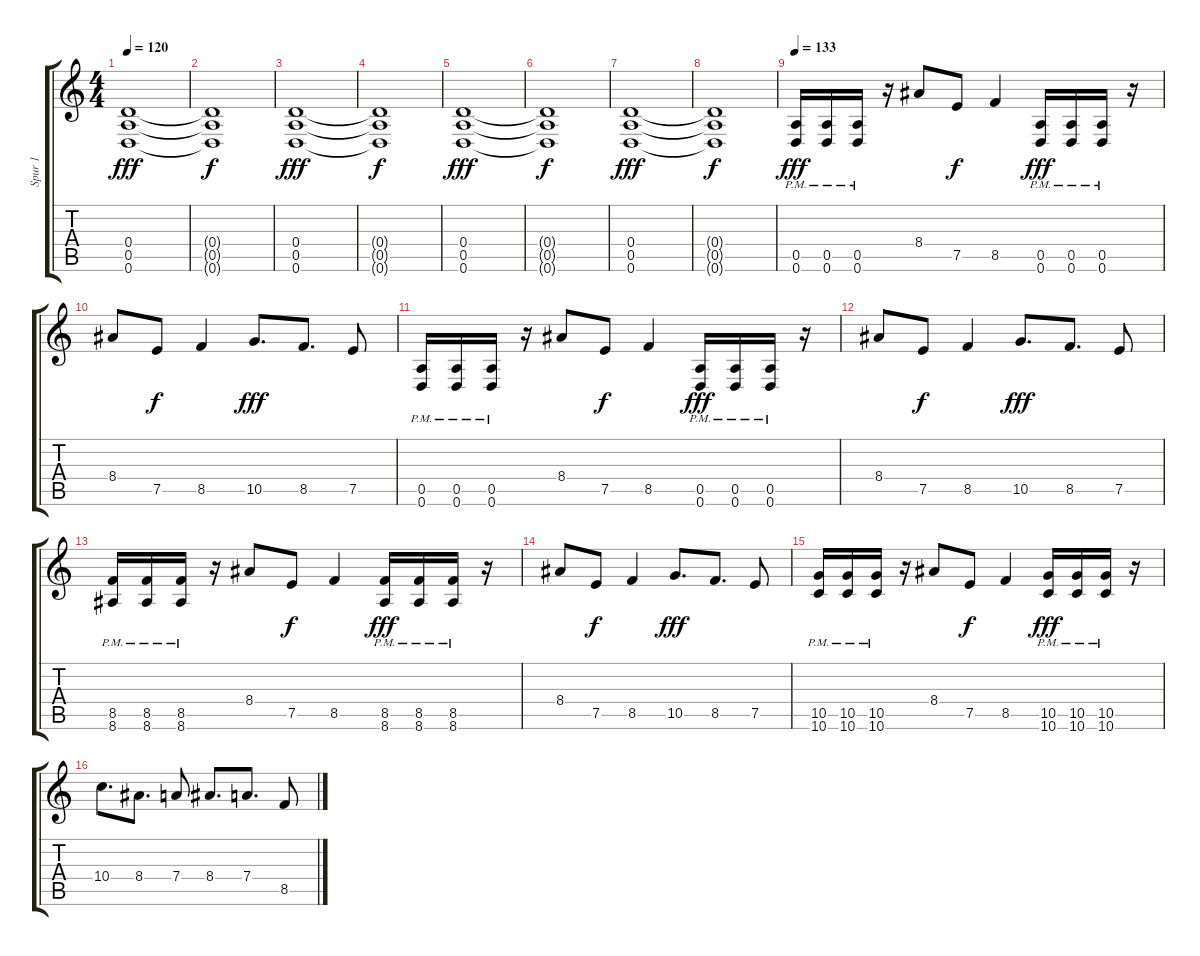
\track ("Spur 1" "Spur 1") {instrument distortionguitar}
\staff {score tabs}
\tuning (E4 B3 G3 D3 A2 D2) {hide}
\ts (4 4)
\tempo 120
\clef g2
\ks c
(0.4 0.5 0.6).1{dy fff} |
(0.4{t} 0.5{t} 0.6{t}).1{dy f} |
(0.4 0.5 0.6).1{dy fff} |
(0.4{t} 0.5{t} 0.6{t}).1{dy f} |
(0.4 0.5 0.6).1{dy fff} |
(0.4{t} 0.5{t} 0.6{t}).1{dy f} |
(0.4 0.5 0.6).1{dy fff} |
(0.4{t} 0.5{t} 0.6{t}).1{dy f} |
\tempo 133
(0.5{pm} 0.6{pm}).16{dy fff} (0.5{pm} 0.6{pm}).16 (0.5{pm} 0.6{pm}).16 r.16 8.4.8 7.5.8{dy f} 8.5.4 (0.5{pm} 0.6{pm}).16{dy fff} (0.5{pm} 0.6{pm}).16 (0.5{pm} 0.6{pm}).16 r.16 |
8.4.8 7.5.8{dy f} 8.5.4 10.5.8{d dy fff} 8.5.8{d} 7.5.8 |
(0.5{pm} 0.6{pm}).16 (0.5{pm} 0.6{pm}).16 (0.5{pm} 0.6{pm}).16 r.16 8.4.8 7.5.8{dy f} 8.5.4 (0.5{pm} 0.6{pm}).16{dy fff} (0.5{pm} 0.6{pm}).16 (0.5{pm} 0.6{pm}).16 r.16 |
8.4.8 7.5.8{dy f} 8.5.4 10.5.8{d dy fff} 8.5.8{d} 7.5.8 |
(8.5{pm} 8.6{pm}).16 (8.5{pm} 8.6{pm}).16 (8.5{pm} 8.6{pm}).16 r.16 8.4.8 7.5.8{dy f} 8.5.4 (8.5{pm} 8.6{pm}).16{dy fff} (8.5{pm} 8.6{pm}).16 (8.5{pm} 8.6{pm}).16 r.16 |
8.4.8 7.5.8{dy f} 8.5.4 10.5.8{d dy fff} 8.5.8{d} 7.5.8 |
(10.5{pm} 10.6{pm}).16 (10.5{pm} 10.6{pm}).16 (10.5{pm} 10.6{pm}).16 r.16 8.4.8 7.5.8{dy f} 8.5.4 (10.5{pm} 10.6{pm}).16{dy fff} (10.5{pm} 10.6{pm}).16 (10.5{pm} 10.6{pm}).16 r.16 |
10.4.8{d} 8.4.8{d} 7.4.8 8.4.8{d} 7.4.8{d} 8.5.8
